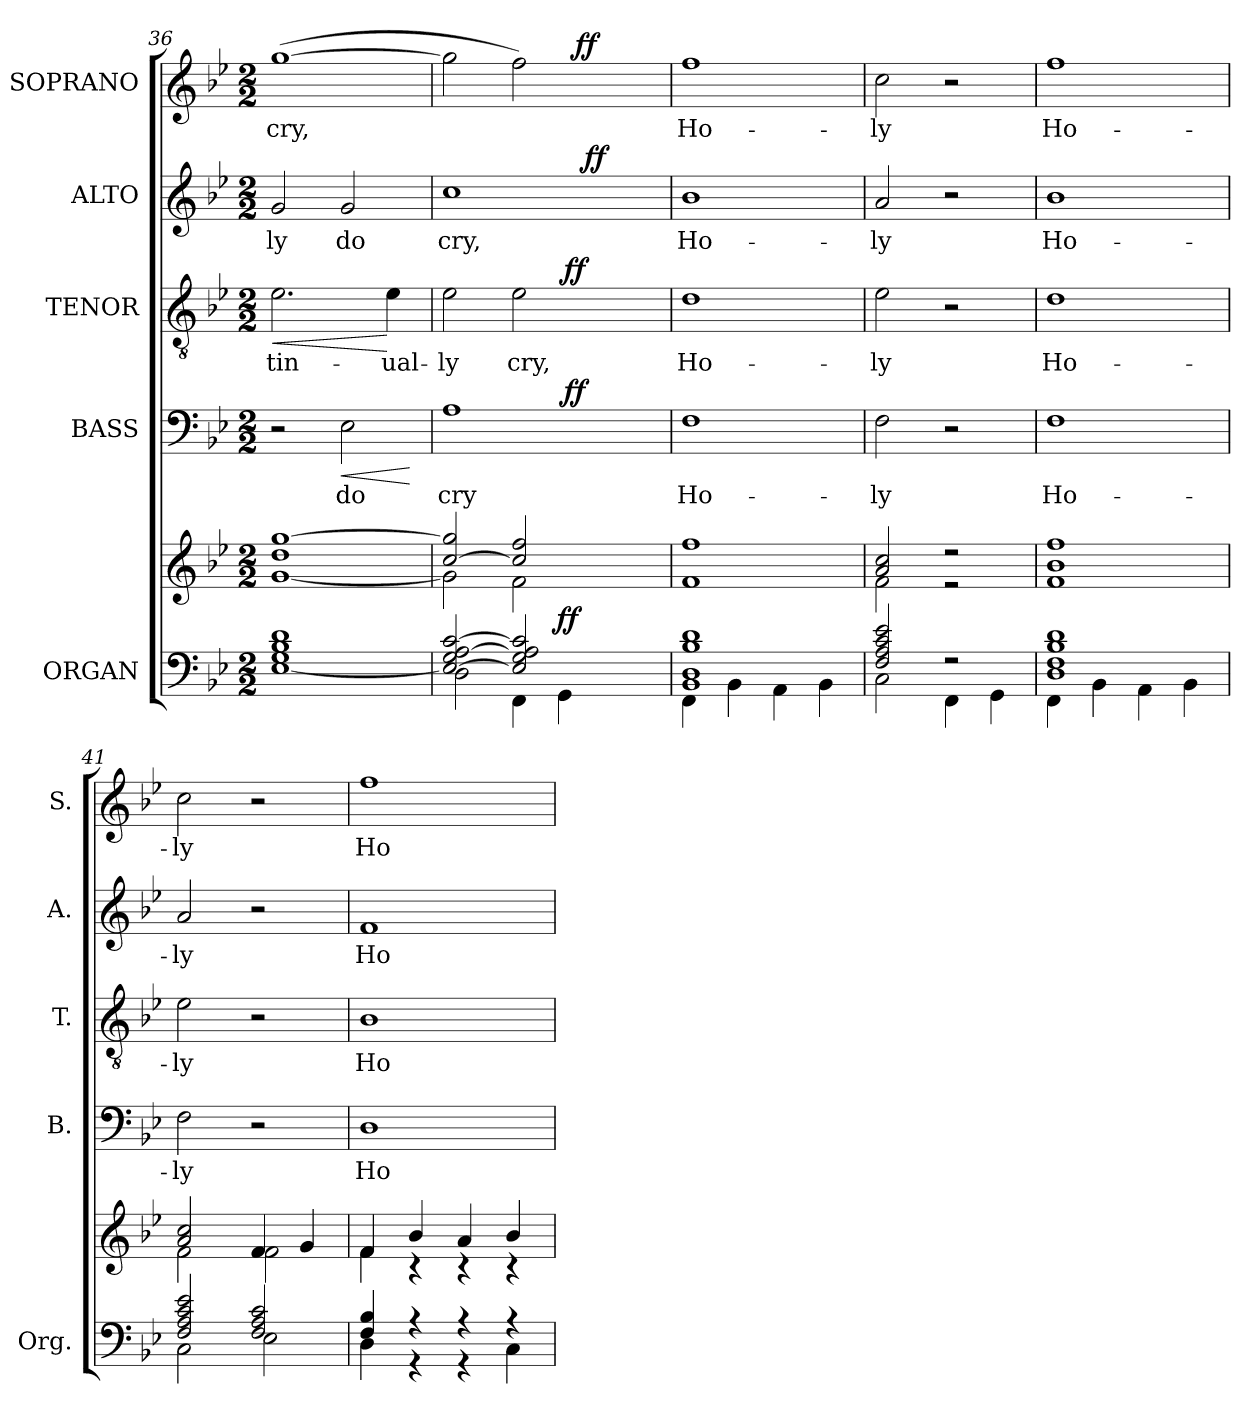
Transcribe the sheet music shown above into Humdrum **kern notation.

**kern	**kern	**dynam	**kern	**text	**dynam	**kern	**text	**dynam	**kern	**text	**dynam	**kern	**text	**dynam
*part5	*part5	*part5	*part4	*part4	*part4	*part3	*part3	*part3	*part2	*part2	*part2	*part1	*part1	*part1
*staff6	*staff5	*staff5/6	*staff4	*staff4	*staff4	*staff3	*staff3	*staff3	*staff2	*staff2	*staff2	*staff1	*staff1	*staff1
*I"ORGAN	*	*	*I"BASS	*	*	*I"TENOR	*	*	*I"ALTO	*	*	*I"SOPRANO	*	*
*I'Org.	*	*	*I'B.	*	*	*I'T.	*	*	*I'A.	*	*	*I'S.	*	*
*clefF4	*clefG2	*	*clefF4	*	*	*clefGv2	*	*	*clefG2	*	*	*clefG2	*	*
*	*	*	*	*	*	*ITrd7c12	*	*	*	*	*	*	*	*
*k[b-e-]	*k[b-e-]	*	*k[b-e-]	*	*	*k[b-e-]	*	*	*k[b-e-]	*	*	*k[b-e-]	*	*
*B-:	*B-:	*	*B-:	*	*	*B-:	*	*	*B-:	*	*	*B-:	*	*
*M2/2	*M2/2	*	*M2/2	*	*	*M2/2	*	*	*M2/2	*	*	*M2/2	*	*
=36	=36	=36	=36	=36	=36	=36	=36	=36	=36	=36	=36	=36	=36	=36
*^	*^	*	*	*	*	*	*	*	*	*	*	*	*	*
!	!	!	!	!	!	!	!	!	!LO:LY:b:color=#000000	!LO:HP:b	!	!	!	!	!	!
!	!	!	!	!	!	!	!	!	!	!	!	!LO:LY:b:color=#000000	!	!	!	!
!	!	!	!	!	!	!	!	!	!	!	!	!	!	!	!LO:LY:b:color=#000000	!
1Gi 1B-i 1di	[1E-i	1ddi [1ggi	[1gi	.	2r	.	.	2.E-i\	-tin-	<	2gi/	-ly	.	([1ggi	cry,	.
!	!	!	!	!	!	!LO:LY:b:color=#000000	!LO:HP:b	!	!	!	!	!	!	!	!	!
!	!	!	!	!	!	!	!	!	!	!	!	!LO:LY:b:color=#000000	!	!	!	!
.	.	.	.	.	2E-i\	do	<	.	.	.	2gi/	do	.	.	.	.
!	!	!	!	!	!	!	!	!	!LO:LY:b:color=#000000	!	!	!	!	!	!	!
.	.	.	.	.	.	.	.	4E-i\	-ual-	[	.	.	.	.	.	.
*v	*v	*	*	*	*	*	*	*	*	*	*	*	*	*	*	*
*	*v	*v	*	*	*	*	*	*	*	*	*	*	*	*	*
.	.	.	.	.	[	.	.	.	.	.	.	.	.	.
=37	=37	=37	=37	=37	=37	=37	=37	=37	=37	=37	=37	=37	=37	=37
*^	*^	*	*	*	*	*	*	*	*	*	*	*	*	*
!	!	!	!	!	!	!LO:LY:b:color=#000000	!	!	!	!	!	!	!	!	!	!
!	!	!	!	!	!	!	!	!	!LO:LY:b:color=#000000	!	!	!	!	!	!	!
!	!	!	!	!	!	!	!	!	!	!	!	!LO:LY:b:color=#000000	!	!	!	!
*	*	*	*	*	*^	*	*	*^	*	*	*^	*	*	*^	*	*
2E-i/_ 2Gi [2Ai [2ci	2Di\	[2cci/ 2ggi]	2gi\]	.	1Ai	2ryy	cry	.	2E-i\	2ryy	-ly	.	1cci	2ryy	cry,	.	2ggi\]	2ryy	.	.
!	!	!	!	!	!	!	!	!	!	!	!LO:LY:b:color=#000000	!	!	!	!	!	!	!	!	!
2E-i/] 2Gi 2Ai] 2ci]	4FFi\	2cci/] 2ffi	2fi\	.	.	4ryy	.	.	2E-i\	4ryy	cry,	.	.	4ryy	.	.	2ffi\)	4ryy	.	.
.	4GGi\	.	.	ff	.	128.ryy	.	.	.	128.ryy	.	.	.	32ryy	.	.	.	64ryy	.	.
.	.	.	.	.	.	8ryy	.	ff	.	8ryy	.	ff	.	.	.	.	.	.	.	.
.	.	.	.	.	.	.	.	.	.	.	.	.	.	.	.	.	.	128...ryy	.	.
.	.	.	.	.	.	.	.	.	.	.	.	.	.	.	.	.	.	8ryy	.	ff
.	.	.	.	.	.	.	.	.	.	.	.	.	.	128ryy	.	.	.	.	.	.
.	.	.	.	.	.	.	.	.	.	.	.	.	.	512.ryy	.	.	.	.	.	.
.	.	.	.	.	.	.	.	.	.	.	.	.	.	8ryy	.	ff	.	.	.	.
.	.	.	.	.	.	16ryy	.	.	.	16ryy	.	.	.	.	.	.	.	.	.	.
.	.	.	.	.	.	.	.	.	.	.	.	.	.	.	.	.	.	16ryy	.	.
.	.	.	.	.	.	.	.	.	.	.	.	.	.	16ryy	.	.	.	.	.	.
.	.	.	.	.	.	32ryy	.	.	.	32ryy	.	.	.	.	.	.	.	.	.	.
.	.	.	.	.	.	.	.	.	.	.	.	.	.	.	.	.	.	32ryy	.	.
.	.	.	.	.	.	.	.	.	.	.	.	.	.	64ryy	.	.	.	.	.	.
.	.	.	.	.	.	64ryy	.	.	.	64ryy	.	.	.	.	.	.	.	.	.	.
.	.	.	.	.	.	.	.	.	.	.	.	.	.	256ryy	.	.	.	.	.	.
.	.	.	.	.	.	256ryy	.	.	.	256ryy	.	.	.	.	.	.	.	.	.	.
.	.	.	.	.	.	.	.	.	.	.	.	.	.	1024ryy	.	.	.	1024ryy	.	.
*	*	*	*	*	*v	*v	*	*	*	*	*	*	*v	*v	*	*	*v	*v	*	*
*	*	*	*	*	*	*	*	*v	*v	*	*	*	*	*	*	*	*
=38	=38	=38	=38	=38	=38	=38	=38	=38	=38	=38	=38	=38	=38	=38	=38	=38
*	*	*	*	*	*^	*	*	*^	*	*	*^	*	*	*^	*	*
!	!	!	!	!	!	!	!LO:LY:b:color=#000000	!	!	!	!	!	!	!	!	!	!	!	!	!
*	*	*	*	*	*v	*v	*	*	*	*	*	*	*v	*v	*	*	*v	*v	*	*
*	*	*	*	*	*	*	*	*v	*v	*	*	*	*	*	*	*	*
*	*	*	*	*	*^	*	*	*^	*	*	*^	*	*	*^	*	*
!	!	!	!	!	!	!	!	!	!	!	!LO:LY:b:color=#000000	!	!	!	!	!	!	!	!	!
*	*	*	*	*	*v	*v	*	*	*	*	*	*	*v	*v	*	*	*v	*v	*	*
*	*	*	*	*	*	*	*	*v	*v	*	*	*	*	*	*	*	*
*	*	*	*	*	*^	*	*	*^	*	*	*^	*	*	*^	*	*
!	!	!	!	!	!	!	!	!	!	!	!	!	!	!	!LO:LY:b:color=#000000	!	!	!	!	!
*	*	*	*	*	*v	*v	*	*	*	*	*	*	*v	*v	*	*	*v	*v	*	*
*	*	*	*	*	*	*	*	*v	*v	*	*	*	*	*	*	*	*
*	*	*	*	*	*^	*	*	*^	*	*	*^	*	*	*^	*	*
!	!	!	!	!	!	!	!	!	!	!	!	!	!	!	!	!	!	!	!LO:LY:b:color=#000000	!
*	*	*	*	*	*v	*v	*	*	*	*	*	*	*v	*v	*	*	*v	*v	*	*
*	*	*	*	*	*	*	*	*v	*v	*	*	*	*	*	*	*	*
1BB-i 1Di 1B-i 1di	4FFi\	1ffi	1fi	.	1Fi	Ho-	.	1Di	Ho-	.	1b-i	Ho-	.	1ffi	Ho-	.
.	4BB-i\	.	.	.	.	.	.	.	.	.	.	.	.	.	.	.
.	4AAi\	.	.	.	.	.	.	.	.	.	.	.	.	.	.	.
.	4BB-i\	.	.	.	.	.	.	.	.	.	.	.	.	.	.	.
=39	=39	=39	=39	=39	=39	=39	=39	=39	=39	=39	=39	=39	=39	=39	=39	=39
!	!	!	!	!	!	!LO:LY:b:color=#000000	!	!	!	!	!	!	!	!	!	!
!	!	!	!	!	!	!	!	!	!LO:LY:b:color=#000000	!	!	!	!	!	!	!
!	!	!	!	!	!	!	!	!	!	!	!	!LO:LY:b:color=#000000	!	!	!	!
!	!	!	!	!	!	!	!	!	!	!	!	!	!	!	!LO:LY:b:color=#000000	!
2Fi/ 2Ai 2ci 2e-i	2Ci\	2ai/ 2cci	2fi\	.	2Fi\	-ly	.	2E-i\	-ly	.	2ai/	-ly	.	2cci\	-ly	.
2r	4FFi\	2r	2r	.	2r	.	.	2r	.	.	2r	.	.	2r	.	.
.	4GGi\	.	.	.	.	.	.	.	.	.	.	.	.	.	.	.
=40	=40	=40	=40	=40	=40	=40	=40	=40	=40	=40	=40	=40	=40	=40	=40	=40
!	!	!	!	!	!	!LO:LY:b:color=#000000	!	!	!	!	!	!	!	!	!	!
!	!	!	!	!	!	!	!	!	!LO:LY:b:color=#000000	!	!	!	!	!	!	!
!	!	!	!	!	!	!	!	!	!	!	!	!LO:LY:b:color=#000000	!	!	!	!
!	!	!	!	!	!	!	!	!	!	!	!	!	!	!	!LO:LY:b:color=#000000	!
1Di 1Fi 1B-i 1di	4FFi\	1b-i 1ffi	1fi	.	1Fi	Ho-	.	1Di	Ho-	.	1b-i	Ho-	.	1ffi	Ho-	.
.	4BB-i\	.	.	.	.	.	.	.	.	.	.	.	.	.	.	.
.	4AAi\	.	.	.	.	.	.	.	.	.	.	.	.	.	.	.
.	4BB-i\	.	.	.	.	.	.	.	.	.	.	.	.	.	.	.
=41	=41	=41	=41	=41	=41	=41	=41	=41	=41	=41	=41	=41	=41	=41	=41	=41
!	!	!	!	!	!	!LO:LY:b:color=#000000	!	!	!	!	!	!	!	!	!	!
!	!	!	!	!	!	!	!	!	!LO:LY:b:color=#000000	!	!	!	!	!	!	!
!	!	!	!	!	!	!	!	!	!	!	!	!LO:LY:b:color=#000000	!	!	!	!
!	!	!	!	!	!	!	!	!	!	!	!	!	!	!	!LO:LY:b:color=#000000	!
2Fi/ 2Ai 2ci 2e-i	2Ci\	2ai/ 2cci	2fi\	.	2Fi\	-ly	.	2E-i\	-ly	.	2ai/	-ly	.	2cci\	-ly	.
2Fi/ 2Ai 2ci	2E-i\	4fi/	2fi\	.	2r	.	.	2r	.	.	2r	.	.	2r	.	.
.	.	4gi/	.	.	.	.	.	.	.	.	.	.	.	.	.	.
!!LO:PB:g=z
=42	=42	=42	=42	=42	=42	=42	=42	=42	=42	=42	=42	=42	=42	=42	=42	=42
!	!	!	!	!	!	!LO:LY:b:color=#000000	!	!	!	!	!	!	!	!	!	!
!	!	!	!	!	!	!	!	!	!LO:LY:b:color=#000000	!	!	!	!	!	!	!
!	!	!	!	!	!	!	!	!	!	!	!	!LO:LY:b:color=#000000	!	!	!	!
!	!	!	!	!	!	!	!	!	!	!	!	!	!	!	!LO:LY:b:color=#000000	!
4Fi/ 4B-i	4Di\	4fi/	4fi\	.	1Di	Ho-	.	1BB-i	Ho-	.	1fi	Ho-	.	1ffi	Ho-	.
4r	4r	4b-i/	4r	.	.	.	.	.	.	.	.	.	.	.	.	.
4r	4r	4ai/	4r	.	.	.	.	.	.	.	.	.	.	.	.	.
4r	4Ci\	4b-i/	4r	.	.	.	.	.	.	.	.	.	.	.	.	.
*v	*v	*	*	*	*	*	*	*	*	*	*	*	*	*	*	*
*	*v	*v	*	*	*	*	*	*	*	*	*	*	*	*	*
=	=	=	=	=	=	=	=	=	=	=	=	=	=	=
*-	*-	*-	*-	*-	*-	*-	*-	*-	*-	*-	*-	*-	*-	*-
